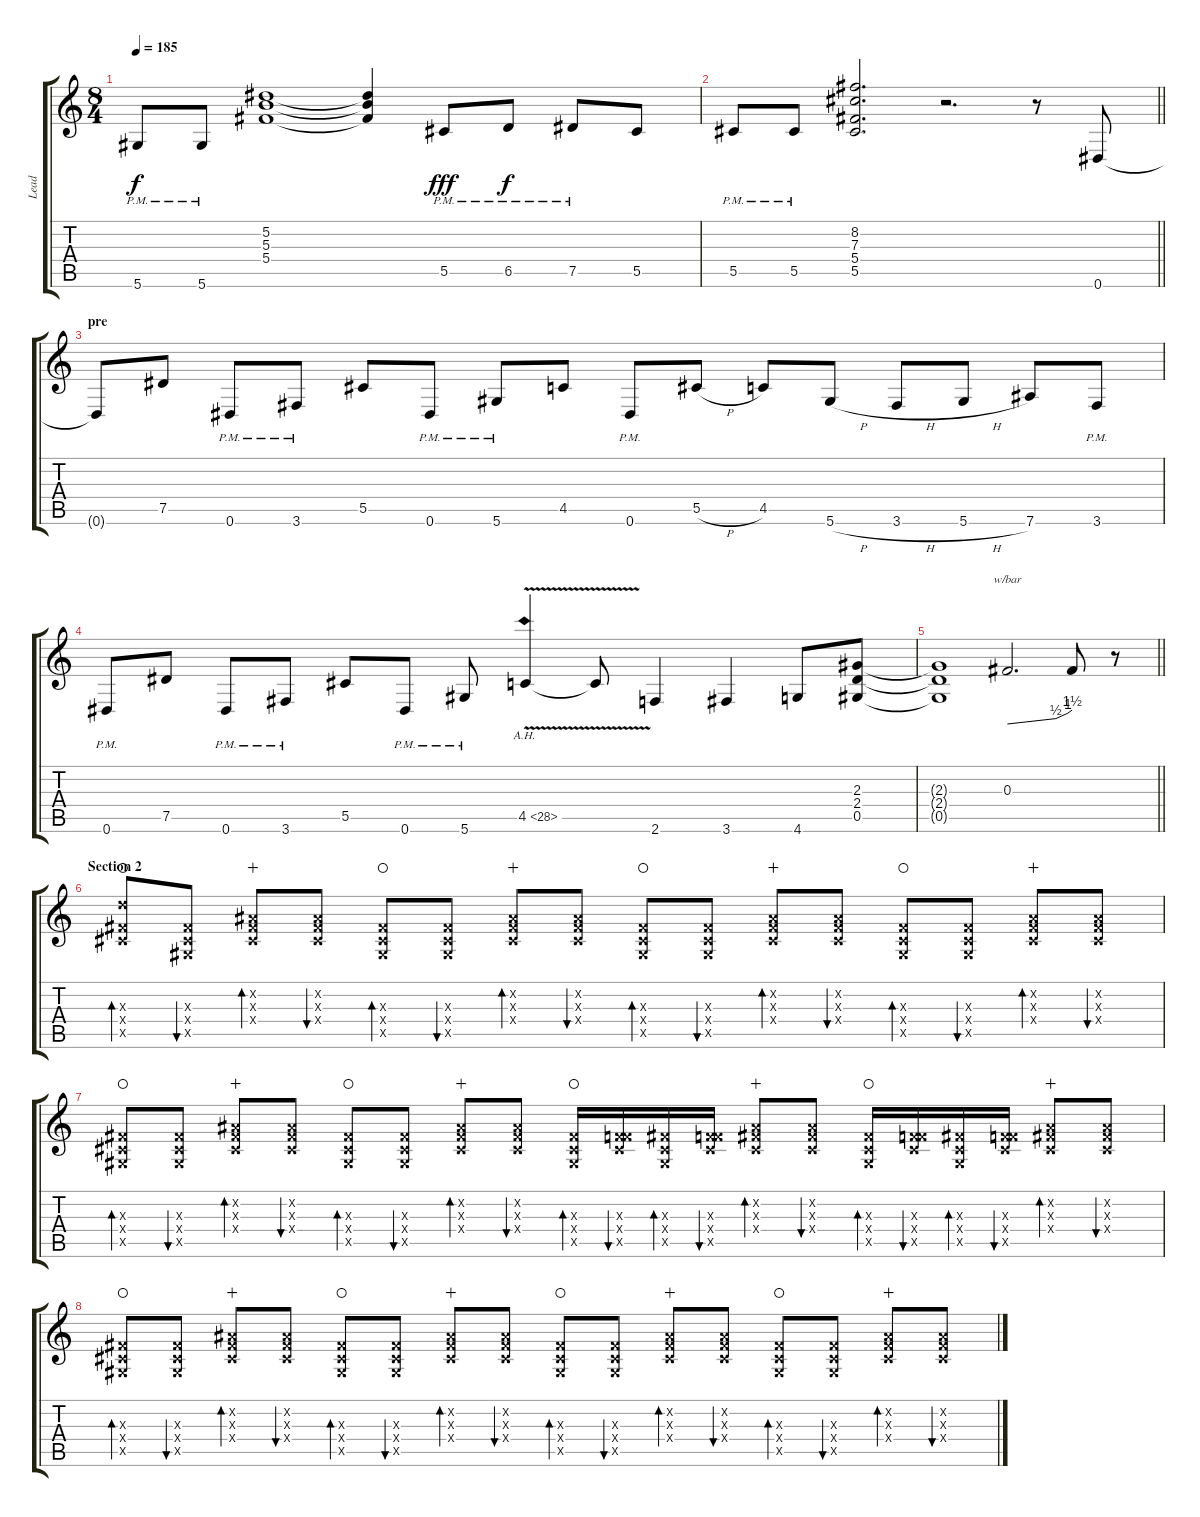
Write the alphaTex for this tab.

\track ("Lead" "Lead") {instrument distortionguitar}
\staff {score tabs}
\tuning (Eb4 Bb3 Gb3 Db3 Ab2 Eb2) {hide}
\ts (8 4)
\tempo 185
\clef g2
\ks c
5.6{pm}.8{dy f} 5.6{pm}.8 (5.2 5.3 5.4).1 (5.2{t} 5.3{t} 5.4{t}).4 5.5{pm}.8{dy fff} 6.5{pm}.8{dy f} 7.5{pm}.8 5.5.8 |
\barLineRight lightlight
5.5{pm}.8 5.5{pm}.8 (8.2 7.3 5.4 5.5).2{d} r.2{d} r.8 0.6.8 |
\section ("" "pre")
0.6{t}.8 7.5.8 0.6{pm}.8 3.6{pm}.8 5.5.8 0.6{pm}.8 5.6{pm}.8 4.5.8 0.6{pm}.8 5.5{h}.8 4.5.8 5.6{h}.8 3.6{h}.8 5.6{h}.8 7.6.8 3.6{pm}.8 |
0.6{pm}.8 7.5.8 0.6{pm}.8 3.6{pm}.8 5.5.8 0.6{pm}.8 5.6{pm}.8 4.5{ah 24 v}.4 4.5{t}.8 2.6.4 3.6.4 4.6.8 (2.3 2.4 0.5).8 |
\barLineRight lightlight
(2.3{t} 2.4{t} 0.5{t}).1 0.3.2{d tbe (custom default 0 0 45 2 56 4 60 6)} 0.3{t}.8 r.8 |
\section ("" "Section 2")
(0.3{x} 0.4{x} 18.5{x}).8{bd 60 waho} (0.3{x} 0.4{x} 0.5{x}).8{bu 60} (0.2{x} 0.3{x} 0.4{x}).8{bd 60 wahc} (0.2{x} 0.3{x} 0.4{x}).8{bu 60} (0.3{x} 0.4{x} 0.5{x}).8{bd 60 waho} (0.3{x} 0.4{x} 0.5{x}).8{bu 60} (0.2{x} 0.3{x} 0.4{x}).8{bd 60 wahc} (0.2{x} 0.3{x} 0.4{x}).8{bu 60} (0.3{x} 0.4{x} 0.5{x}).8{bd 60 waho} (0.3{x} 0.4{x} 0.5{x}).8{bu 60} (0.2{x} 0.3{x} 0.4{x}).8{bd 60 wahc} (0.2{x} 0.3{x} 0.4{x}).8{bu 60} (0.3{x} 0.4{x} 0.5{x}).8{bd 60 waho} (0.3{x} 0.4{x} 0.5{x}).8{bu 60} (0.2{x} 0.3{x} 0.4{x}).8{bd 60 wahc} (0.2{x} 0.3{x} 0.4{x}).8{bu 60} |
(0.3{x} 0.4{x} 0.5{x}).8{bd 60 waho} (0.3{x} 0.4{x} 0.5{x}).8{bu 60} (0.2{x} 0.3{x} 0.4{x}).8{bd 60 wahc} (0.2{x} 0.3{x} 0.4{x}).8{bu 60} (0.3{x} 0.4{x} 0.5{x}).8{bd 60 waho} (0.3{x} 0.4{x} 0.5{x}).8{bu 60} (0.2{x} 0.3{x} 0.4{x}).8{bd 60 wahc} (0.2{x} 0.3{x} 0.4{x}).8{bu 60} (0.3{x} 0.4{x} 0.5{x}).16{bd 60 waho} (0.3{x} 0.4{x} 9.5{x}).16{bu 60} (0.3{x} 0.4{x} 0.5{x}).16{bd 60} (0.3{x} 0.4{x} 9.5{x}).16{bu 60} (0.2{x} 0.3{x} 0.4{x}).8{bd 60 wahc} (0.2{x} 0.3{x} 0.4{x}).8{bu 60} (0.3{x} 0.4{x} 0.5{x}).16{bd 60 waho} (0.3{x} 0.4{x} 9.5{x}).16{bu 60} (0.3{x} 0.4{x} 0.5{x}).16{bd 60} (0.3{x} 0.4{x} 9.5{x}).16{bu 60} (0.2{x} 0.3{x} 0.4{x}).8{bd 60 wahc} (0.2{x} 0.3{x} 0.4{x}).8{bu 60} |
(0.3{x} 0.4{x} 0.5{x}).8{bd 60 waho} (0.3{x} 0.4{x} 0.5{x}).8{bu 60} (0.2{x} 0.3{x} 0.4{x}).8{bd 60 wahc} (0.2{x} 0.3{x} 0.4{x}).8{bu 60} (0.3{x} 0.4{x} 0.5{x}).8{bd 60 waho} (0.3{x} 0.4{x} 0.5{x}).8{bu 60} (0.2{x} 0.3{x} 0.4{x}).8{bd 60 wahc} (0.2{x} 0.3{x} 0.4{x}).8{bu 60} (0.3{x} 0.4{x} 0.5{x}).8{bd 60 waho} (0.3{x} 0.4{x} 0.5{x}).8{bu 60} (0.2{x} 0.3{x} 0.4{x}).8{bd 60 wahc} (0.2{x} 0.3{x} 0.4{x}).8{bu 60} (0.3{x} 0.4{x} 0.5{x}).8{bd 60 waho} (0.3{x} 0.4{x} 0.5{x}).8{bu 60} (0.2{x} 0.3{x} 0.4{x}).8{bd 60 wahc} (0.2{x} 0.3{x} 0.4{x}).8{bu 60}
